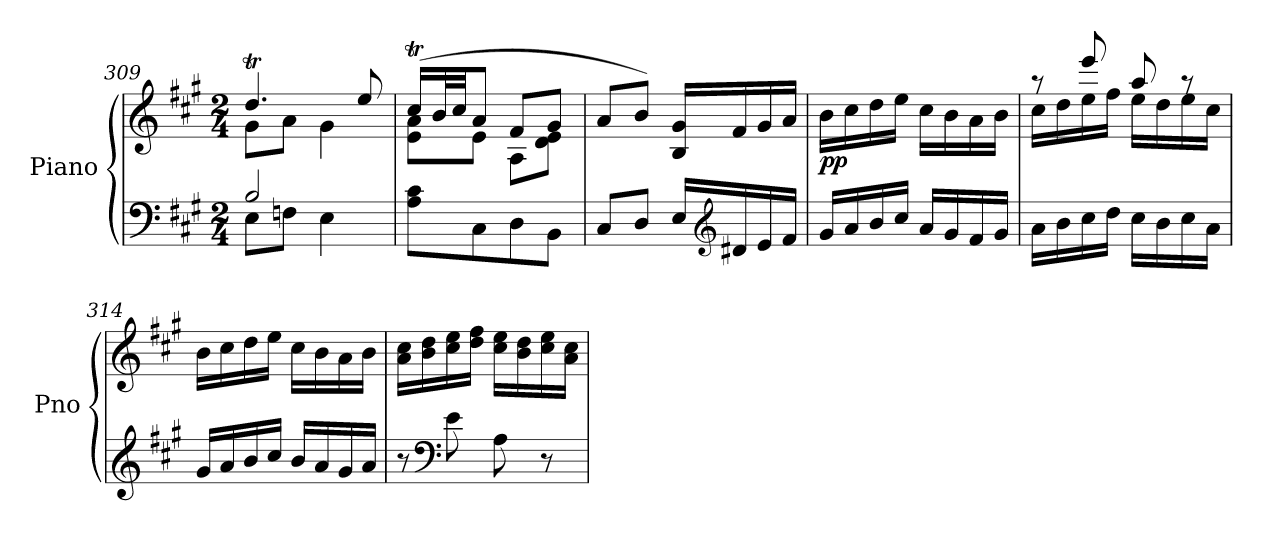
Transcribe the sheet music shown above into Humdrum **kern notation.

**kern	**kern	**dynam
*part1	*part1	*part1
*staff2	*staff1	*staff1/2
*I"Piano	*	*
*I'Pno	*	*
*clefF4	*clefG2	*
*k[f#c#g#]	*k[f#c#g#]	*
*A:	*A:	*
*M2/4	*M2/4	*
=309	=309	=309
*^	*^	*
2B/	8E\L	4.ddT/	8g#\L	.
.	8Fn\J	.	8a\J	.
.	4E\	.	4g#\	.
.	.	8ee/	.	.
*v	*v	*	*	*
!!LO:LB:g=z	!!
=310	=310	=310	=310
8A\ 8c#\L	(>16cc#t/LL	8e\ 8a\L	.
.	32b/L	.	.
.	32cc#/JJ	.	.
8C#\	8a/J	8e\J	.
8D\	8f#/L	8A\L	.
8BB\J	8g#/J	8d\ 8e\J	.
*	*v	*v	*
=311	=311	=311
8C#/L	8a/L	.
8D/J	8b/J)	.
16E/LL	16B/ 16g#/LL	.
*clefG2	*	*
16d#X/	16f#/	.
16e/	16g#/	.
16f#/JJ	16a/JJ	.
=312	=312	=312
!	!	!LO:DY:b
16g#/LL	16b\LL	pp
16a/	16cc#\	.
16b/	16dd\	.
16cc#/JJ	16ee\JJ	.
16a/LL	16cc#\LL	.
16g#/	16b\	.
16f#/	16a\	.
16g#/JJ	16b\JJ	.
=313	=313	=313
*	*^	*
16a\LL	8raa	16cc#\LL	.
16b\	.	16dd\	.
16cc#\	8eee/	16ee\	.
16dd\JJ	.	16ff#\JJ	.
16cc#\LL	8aa/	16ee\LL	.
16b\	.	16dd\	.
16cc#\	8raa	16ee\	.
16a\JJ	.	16cc#\JJ	.
*	*v	*v	*
=314	=314	=314
16g#/LL	16b\LL	.
16a/	16cc#\	.
16b/	16dd\	.
16cc#/JJ	16ee\JJ	.
16b/LL	16cc#\LL	.
16a/	16b\	.
16g#/	16a\	.
16a/JJ	16b\JJ	.
!!LO:LB:g=z
=315	=315	=315
8r	16a\ 16cc#\LL	.
.	16b\ 16dd\	.
*clefF4	*	*
8e\	16cc#\ 16ee\	.
.	16dd\ 16ff#\JJ	.
8A\	16cc#\ 16ee\LL	.
.	16b\ 16dd\	.
8r	16cc#\ 16ee\	.
.	16a\ 16cc#\JJ	.
=	=	=
*-	*-	*-
